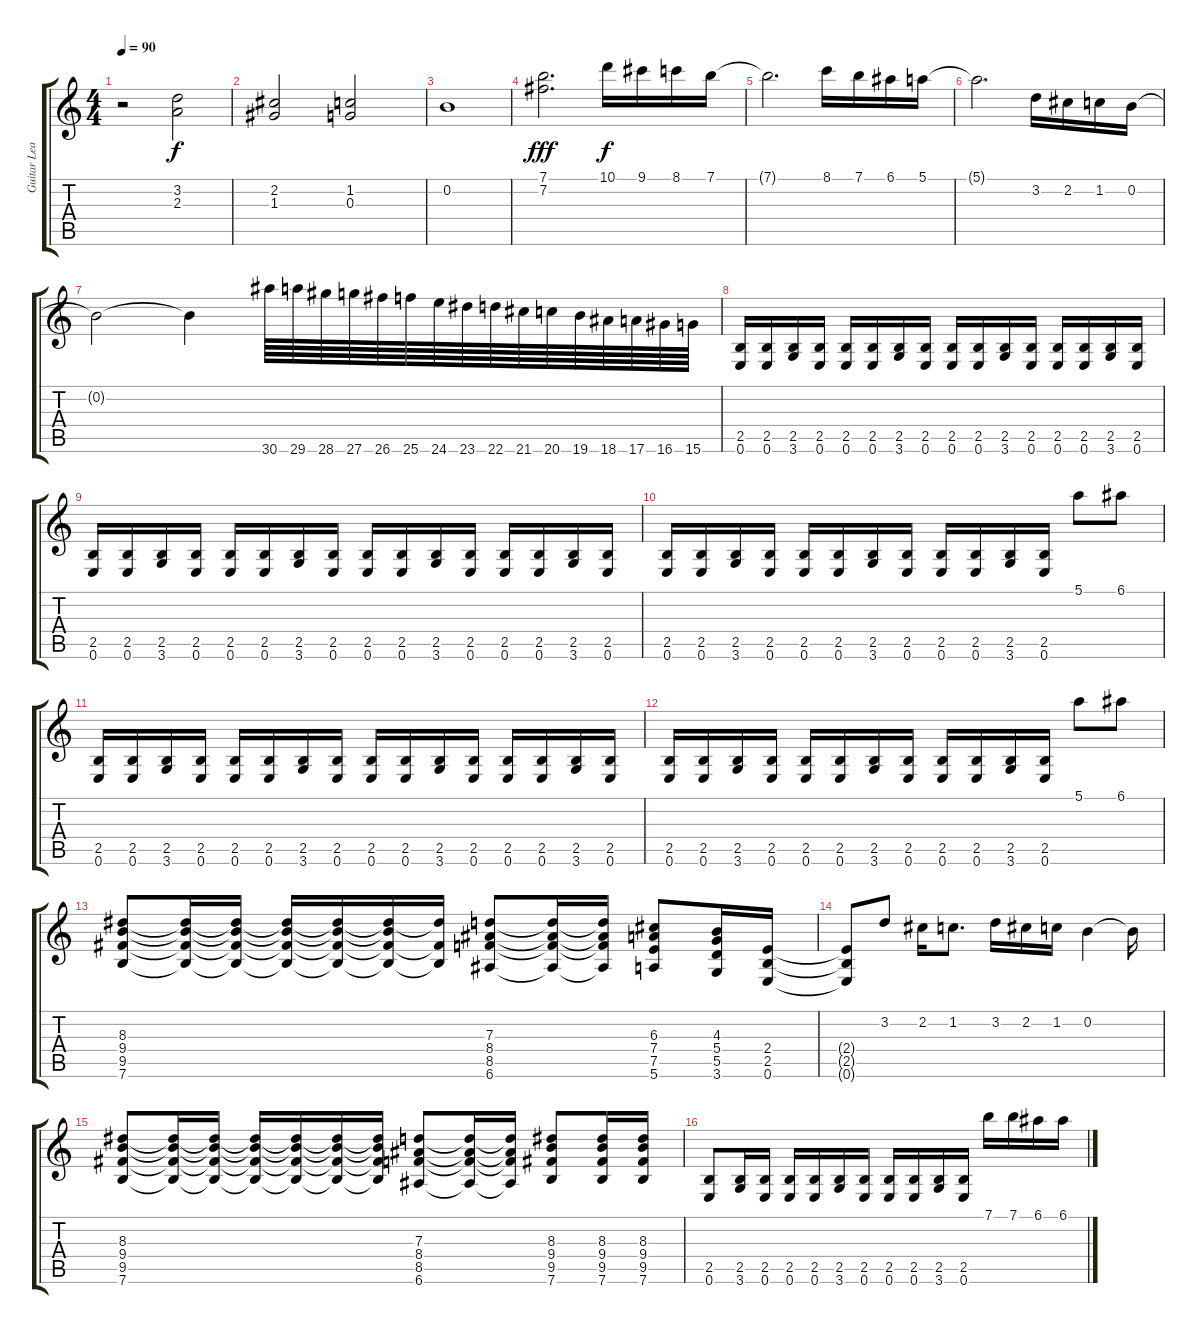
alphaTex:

\track ("Guitar Lead" "Guitar Lea") {instrument distortionguitar}
\staff {score tabs}
\tuning (E4 B3 G3 D3 A2 E2) {hide}
\ts (4 4)
\tempo 90
\clef g2
\ks c
r.2{dy f volume 8 instrument distortionguitar} (3.2 2.3).2 |
(2.2 1.3).2 (1.2 0.3).2 |
0.2.1 |
(7.1 7.2).2{d dy fff volume 16} 10.1.16{dy f} 9.1.16 8.1.16 7.1.16 |
7.1{t}.2{d} 8.1.16 7.1.16 6.1.16 5.1.16 |
5.1{t}.2{d} 3.2.16 2.2.16 1.2.16 0.2.16 |
0.2{t}.2 0.2{t}.4 30.6.64 29.6.64 28.6.64 27.6.64 26.6.64 25.6.64 24.6.64 23.6.64 22.6.64 21.6.64 20.6.64 19.6.64 18.6.64 17.6.64 16.6.64 15.6.64 |
(2.5 0.6).16 (2.5 0.6).16 (2.5 3.6).16 (2.5 0.6).16 (2.5 0.6).16 (2.5 0.6).16 (2.5 3.6).16 (2.5 0.6).16 (2.5 0.6).16 (2.5 0.6).16 (2.5 3.6).16 (2.5 0.6).16 (2.5 0.6).16 (2.5 0.6).16 (2.5 3.6).16 (2.5 0.6).16 |
(2.5 0.6).16 (2.5 0.6).16 (2.5 3.6).16 (2.5 0.6).16 (2.5 0.6).16 (2.5 0.6).16 (2.5 3.6).16 (2.5 0.6).16 (2.5 0.6).16 (2.5 0.6).16 (2.5 3.6).16 (2.5 0.6).16 (2.5 0.6).16 (2.5 0.6).16 (2.5 3.6).16 (2.5 0.6).16 |
(2.5 0.6).16 (2.5 0.6).16 (2.5 3.6).16 (2.5 0.6).16 (2.5 0.6).16 (2.5 0.6).16 (2.5 3.6).16 (2.5 0.6).16 (2.5 0.6).16 (2.5 0.6).16 (2.5 3.6).16 (2.5 0.6).16 5.1.8 6.1.8 |
(2.5 0.6).16 (2.5 0.6).16 (2.5 3.6).16 (2.5 0.6).16 (2.5 0.6).16 (2.5 0.6).16 (2.5 3.6).16 (2.5 0.6).16 (2.5 0.6).16 (2.5 0.6).16 (2.5 3.6).16 (2.5 0.6).16 (2.5 0.6).16 (2.5 0.6).16 (2.5 3.6).16 (2.5 0.6).16 |
(2.5 0.6).16 (2.5 0.6).16 (2.5 3.6).16 (2.5 0.6).16 (2.5 0.6).16 (2.5 0.6).16 (2.5 3.6).16 (2.5 0.6).16 (2.5 0.6).16 (2.5 0.6).16 (2.5 3.6).16 (2.5 0.6).16 5.1.8 6.1.8 |
(8.3 9.4 9.5 7.6).8 (8.3{t} 9.4{t} 9.5{t} 7.6{t}).16 (8.3{t} 9.4{t} 9.5{t} 7.6{t}).16 (8.3{t} 9.4{t} 9.5{t} 7.6{t}).16 (8.3{t} 9.4{t} 9.5{t} 7.6{t}).16 (8.3{t} 9.4{t} 9.5{t} 7.6{t}).16 (8.3{t} 9.5{t} 7.6{t}).16 (7.3 8.4 8.5 6.6).8 (7.3{t} 8.4{t} 8.5{t} 6.6{t}).16 (7.3{t} 8.4{t} 8.5{t} 6.6{t}).16 (6.3 7.4 7.5 5.6).8 (4.3 5.4 5.5 3.6).16 (2.4 2.5 0.6).16 |
(2.4{t} 2.5{t} 0.6{t}).8 3.2.8 2.2.16 1.2.8{d} 3.2.16 2.2.16 1.2.16 0.2.4 0.2{t}.16 |
(8.3 9.4 9.5 7.6).8 (8.3{t} 9.4{t} 9.5{t} 7.6{t}).16 (8.3{t} 9.4{t} 9.5{t} 7.6{t}).16 (8.3{t} 9.4{t} 9.5{t} 7.6{t}).16 (8.3{t} 9.4{t} 9.5{t} 7.6{t}).16 (8.3{t} 9.4{t} 9.5{t} 7.6{t}).16 (8.3{t} 9.4{t} 9.5{t} 7.6{t}).16 (7.3 8.4 8.5 6.6).8 (7.3{t} 8.4{t} 8.5{t} 6.6{t}).16 (7.3{t} 8.4{t} 8.5{t} 6.6{t}).16 (8.3 9.4 9.5 7.6).8 (8.3 9.4 9.5 7.6).16 (8.3 9.4 9.5 7.6).16 |
(2.5 0.6).8 (2.5 3.6).16 (2.5 0.6).16 (2.5 0.6).16 (2.5 0.6).16 (2.5 3.6).16 (2.5 0.6).16 (2.5 0.6).16 (2.5 0.6).16 (2.5 3.6).16 (2.5 0.6).16 7.1.16 7.1.16 6.1.16 6.1.16
